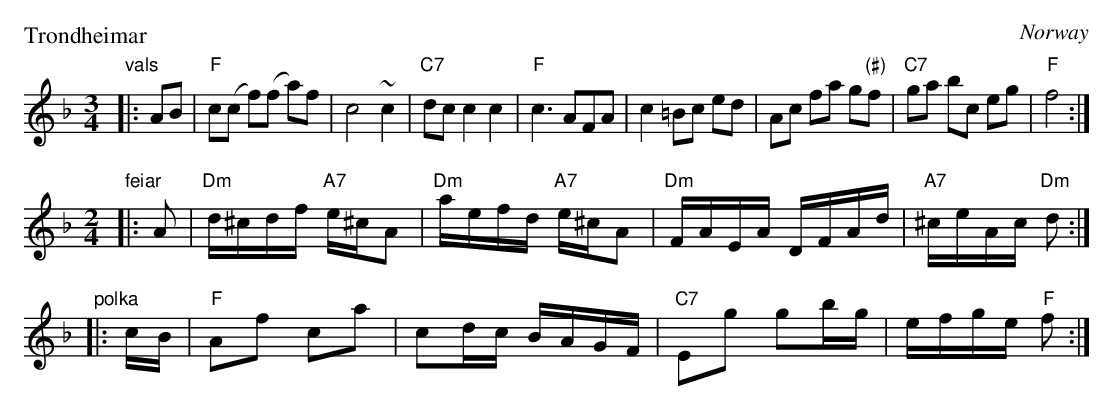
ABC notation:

X:1
P: Trondheimar
O: Norway
M: 3/4
L: 1/8
K: F
"vals"\
|: AB \
| "F"c(c f)(f a)f | c4 ~c2 | "C7"dc c2 c2 | "F"c3 AFA \
| c2 =Bc ed | Ac fa g"(#)"f | "C7"ga bc eg | "F"f4 :|
M: 2/4
L: 1/16
"feiar"\
|: A2 \
| "Dm"d^cdf "A7"e^cA2 | "Dm"aefd "A7"e^cA2 | "Dm"FAEA DFAd | "A7"^ceAc "Dm"d2 :|
"polka"\
|: cB \
| "F"A2f2 c2a2 | c2dc BAGF | "C7"E2g2 g2bg | efge "F"f2 :|
